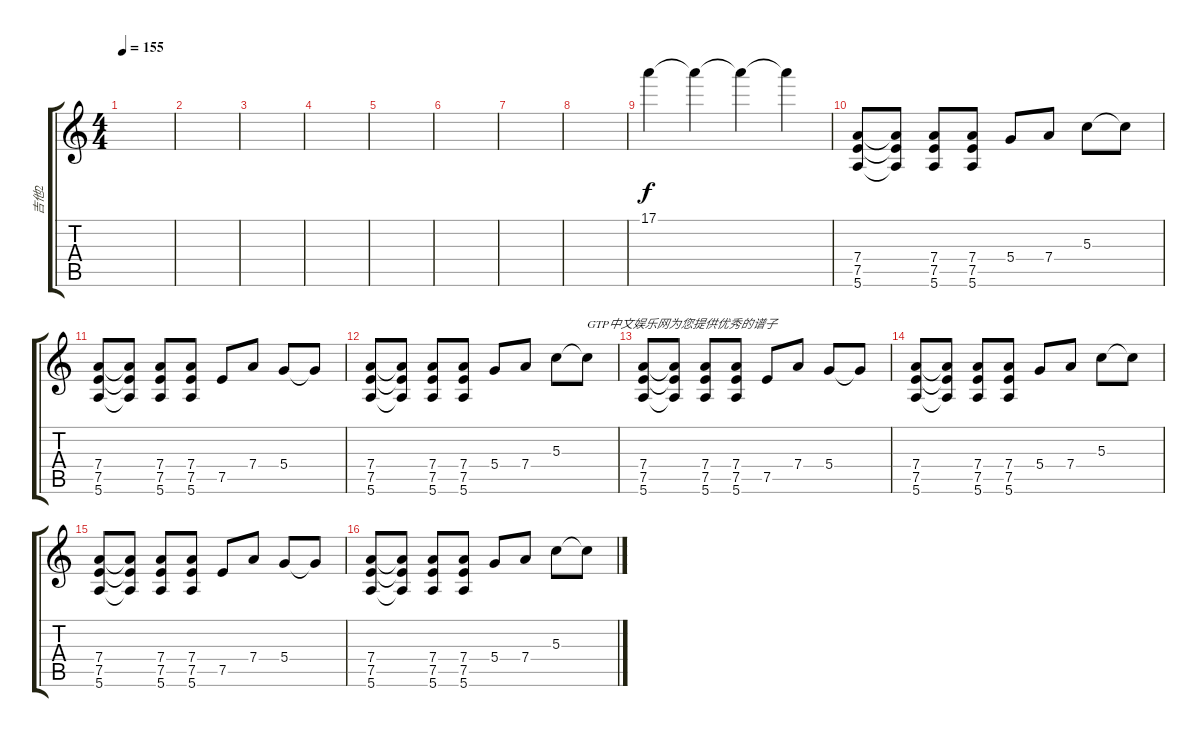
\track ("吉他2" "吉他2") {instrument distortionguitar}
\staff {score tabs}
\tuning (E4 B3 G3 D3 A2 E2) {hide}
\ts (4 4)
\tempo 155
\clef g2
\ks c
|
|
|
|
|
|
|
|
17.1.4 17.1{t}.4 17.1{t}.4 17.1{t}.4 |
(7.4 7.5 5.6).8{instrument overdrivenguitar} (7.4{t} 7.5{t} 5.6{t}).8 (7.4 7.5 5.6).8 (7.4 7.5 5.6).8 5.4.8 7.4.8 5.3.8 5.3{t}.8 |
(7.4 7.5 5.6).8 (7.4{t} 7.5{t} 5.6{t}).8 (7.4 7.5 5.6).8 (7.4 7.5 5.6).8 7.5.8 7.4.8 5.4.8 5.4{t}.8 |
(7.4 7.5 5.6).8{instrument overdrivenguitar} (7.4{t} 7.5{t} 5.6{t}).8 (7.4 7.5 5.6).8 (7.4 7.5 5.6).8 5.4.8 7.4.8 5.3.8 5.3{t}.8{txt "GTP中文娱乐网为您提供优秀的谱子"} |
(7.4 7.5 5.6).8 (7.4{t} 7.5{t} 5.6{t}).8 (7.4 7.5 5.6).8 (7.4 7.5 5.6).8 7.5.8 7.4.8 5.4.8 5.4{t}.8 |
(7.4 7.5 5.6).8{instrument overdrivenguitar} (7.4{t} 7.5{t} 5.6{t}).8 (7.4 7.5 5.6).8 (7.4 7.5 5.6).8 5.4.8 7.4.8 5.3.8 5.3{t}.8 |
(7.4 7.5 5.6).8 (7.4{t} 7.5{t} 5.6{t}).8 (7.4 7.5 5.6).8 (7.4 7.5 5.6).8 7.5.8 7.4.8 5.4.8 5.4{t}.8 |
(7.4 7.5 5.6).8{instrument overdrivenguitar} (7.4{t} 7.5{t} 5.6{t}).8 (7.4 7.5 5.6).8 (7.4 7.5 5.6).8 5.4.8 7.4.8 5.3.8 5.3{t}.8
